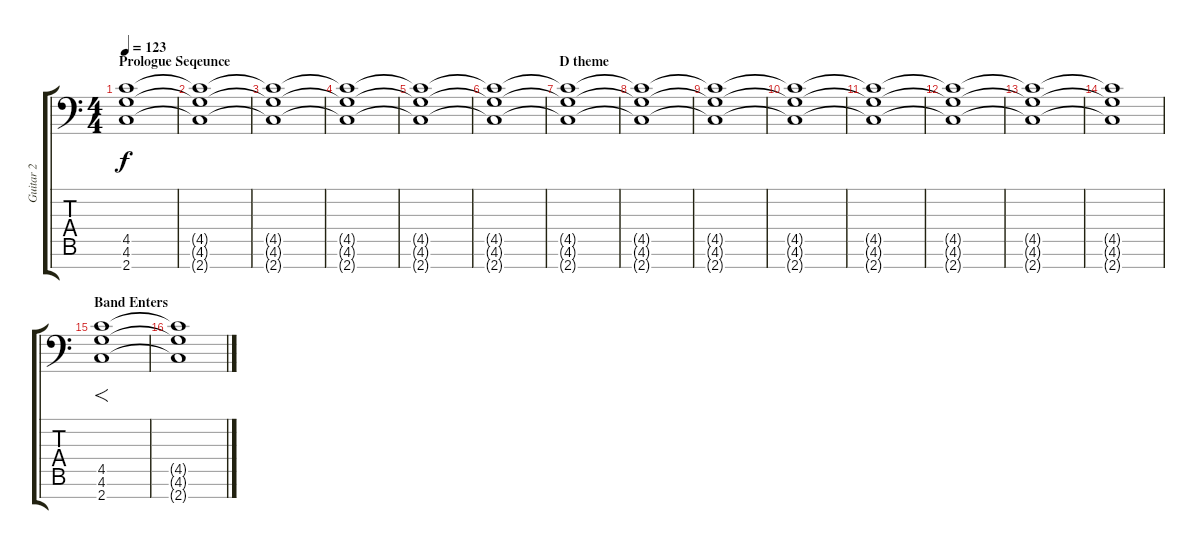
\track ("Guitar 2" "Guitar 2") {instrument distortionguitar}
\staff {score tabs}
\tuning (Eb4 Bb3 Gb3 Db3 Ab2 Eb2 Bb1) {hide}
\ts (4 4)
\section ("" "Prologue Seqeunce")
\tempo 123
\clef f4
\ks c
(4.5 4.6 2.7).1{dy f} |
(4.5{t} 4.6{t} 2.7{t}).1 |
(4.5{t} 4.6{t} 2.7{t}).1 |
(4.5{t} 4.6{t} 2.7{t}).1 |
(4.5{t} 4.6{t} 2.7{t}).1 |
(4.5{t} 4.6{t} 2.7{t}).1 |
\section ("" "D theme")
(4.5{t} 4.6{t} 2.7{t}).1 |
(4.5{t} 4.6{t} 2.7{t}).1{volume 0} |
(4.5{t} 4.6{t} 2.7{t}).1 |
(4.5{t} 4.6{t} 2.7{t}).1 |
(4.5{t} 4.6{t} 2.7{t}).1 |
(4.5{t} 4.6{t} 2.7{t}).1 |
(4.5{t} 4.6{t} 2.7{t}).1 |
(4.5{t} 4.6{t} 2.7{t}).1 |
\section ("" "Band Enters")
(4.5 4.6 2.7).1{f volume 16} |
(4.5{t} 4.6{t} 2.7{t}).1
